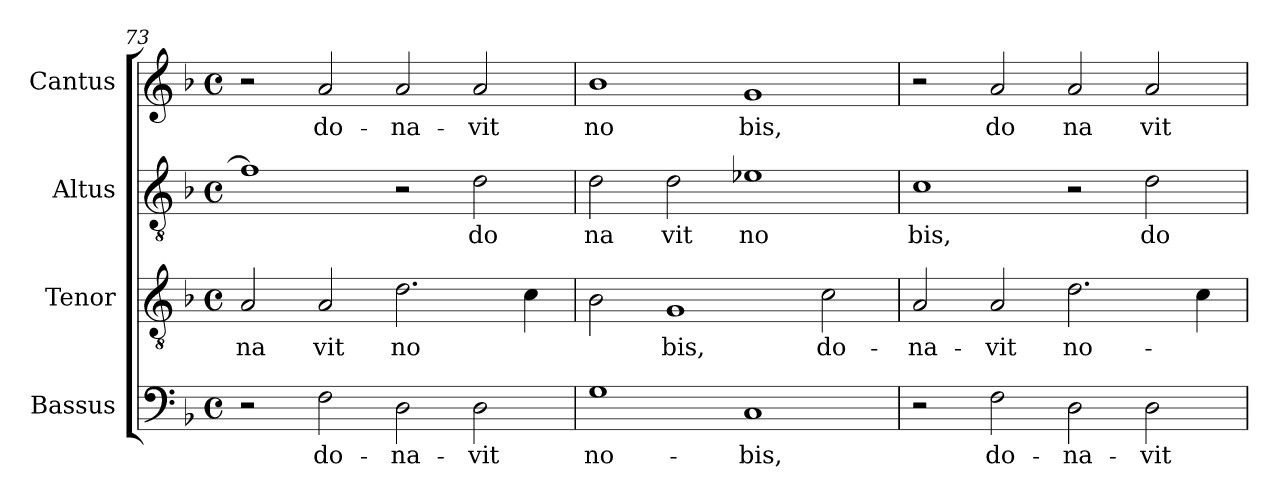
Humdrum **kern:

**kern	**text	**kern	**text	**kern	**text	**kern	**text
*part4	*part4	*part3	*part3	*part2	*part2	*part1	*part1
*staff4	*staff4	*staff3	*staff3	*staff2	*staff2	*staff1	*staff1
*I"Bassus	*	*I"Tenor	*	*I"Altus	*	*I"Cantus	*
*clefF4	*	*clefGv2	*	*clefGv2	*	*clefG2	*
*k[b-]	*	*k[b-]	*	*k[b-]	*	*k[b-]	*
*F:	*	*F:	*	*F:	*	*F:	*
*M4/4	*	*M4/4	*	*M4/4	*	*M4/4	*
*met(c)	*	*met(c)	*	*met(c)	*	*met(c)	*
=73	=73	=73	=73	=73	=73	=73	=73
!	!	!	!LO:LY:b:cj	!	!	!	!
2r	.	2A/	na	1f]	.	2r	.
!	!LO:LY:b:cj	!	!LO:LY:b:cj	!	!	!	!LO:LY:b:cj
2F\	do-	2A/	vit	.	.	2a/	do-
!	!LO:LY:b:cj	!	!LO:LY:b:cj	!	!	!	!LO:LY:b:cj
2D\	-na-	2.d\	no	2r	.	2a/	-na-
!	!LO:LY:b:cj	!	!	!	!LO:LY:b:cj	!	!LO:LY:b:cj
2D\	-vit	.	.	2d\	do	2a/	-vit
.	.	4c\	.	.	.	.	.
!!LO:LB:g=z
=74	=74	=74	=74	=74	=74	=74	=74
!	!LO:LY:b:cj	!	!	!	!LO:LY:b:cj	!	!LO:LY:b:cj
1G	no-	2B-\	.	2d\	na	1b-	no
!	!	!	!LO:LY:b:cj	!	!LO:LY:b:cj	!	!
.	.	1G	bis,	2d\	vit	.	.
!	!LO:LY:b:cj	!	!	!	!LO:LY:b:cj	!	!LO:LY:b:cj
1C	-bis,	.	.	1e-X	no	1g	bis,
!	!	!	!LO:LY:b:cj	!	!	!	!
.	.	2c\	do-	.	.	.	.
=75	=75	=75	=75	=75	=75	=75	=75
!	!	!	!LO:LY:b:cj	!	!LO:LY:b:cj	!	!
2r	.	2A/	-na-	1c	bis,	2r	.
!	!LO:LY:b:cj	!	!LO:LY:b:cj	!	!	!	!LO:LY:b:cj
2F\	do-	2A/	-vit	.	.	2a/	do
!	!LO:LY:b:cj	!	!LO:LY:b:cj	!	!	!	!LO:LY:b:cj
2D\	-na-	2.d\	no-	2r	.	2a/	na
!	!LO:LY:b:cj	!	!	!	!LO:LY:b:cj	!	!LO:LY:b:cj
2D\	-vit	.	.	2d\	do	2a/	vit
.	.	4c\	.	.	.	.	.
=	=	=	=	=	=	=	=
*-	*-	*-	*-	*-	*-	*-	*-
